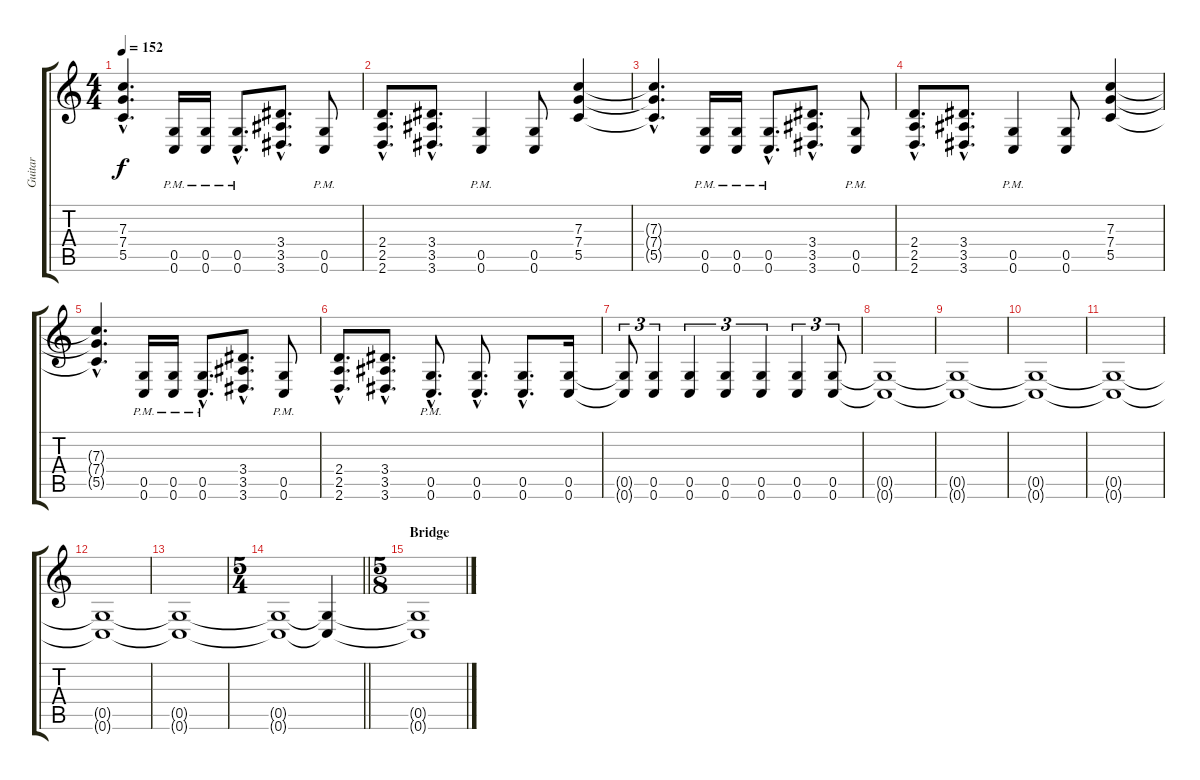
\track ("Guitar" "Guitar") {instrument distortionguitar}
\staff {score tabs}
\tuning (D4 A3 F3 C3 G2 C2) {hide}
\ts (4 4)
\tempo 152
\clef g2
\ks c
(7.3{hac t} 7.4{hac t} 5.5{hac t}).4{d dy f} (0.5{pm} 0.6).16 (0.5{pm} 0.6).16 (0.5{hac pm} 0.6{hac}).8{d} (3.4{hac} 3.5{hac} 3.6{hac}).8{d} (0.5{pm} 0.6).8 |
(2.4{hac} 2.5{hac} 2.6{hac}).8{d} (3.4{hac} 3.5{hac} 3.6{hac}).8{d} (0.5{pm} 0.6).4 (0.5 0.6).8 (7.3 7.4 5.5).4 |
(7.3{hac t} 7.4{hac t} 5.5{hac t}).4{d} (0.5{pm} 0.6).16 (0.5{pm} 0.6).16 (0.5{hac pm} 0.6{hac}).8{d} (3.4{hac} 3.5{hac} 3.6{hac}).8{d} (0.5{pm} 0.6).8 |
(2.4{hac} 2.5{hac} 2.6{hac}).8{d} (3.4{hac} 3.5{hac} 3.6{hac}).8{d} (0.5{pm} 0.6).4 (0.5 0.6).8 (7.3 7.4 5.5).4 |
(7.3{hac t} 7.4{hac t} 5.5{hac t}).4{d} (0.5{pm} 0.6).16 (0.5{pm} 0.6).16 (0.5{hac pm} 0.6{hac}).8{d} (3.4{hac} 3.5{hac} 3.6{hac}).8{d} (0.5{pm} 0.6).8 |
(2.4{hac} 2.5{hac} 2.6{hac}).8{d} (3.4{hac} 3.5{hac} 3.6{hac}).8{d} (0.5{hac pm} 0.6{hac}).8{d} (0.5{hac} 0.6{hac}).8{d} (0.5{hac} 0.6{hac}).8{d} (0.5 0.6).16 |
(0.5{t} 0.6{t}).8{tu (3 2)} (0.5 0.6).4{tu (3 2)} (0.5 0.6).4{tu (3 2)} (0.5 0.6).4{tu (3 2)} (0.5 0.6).4{tu (3 2)} (0.5 0.6).4{tu (3 2)} (0.5 0.6).8{tu (3 2)} |
(0.5{t} 0.6{t}).1 |
(0.5{t} 0.6{t}).1 |
(0.5{t} 0.6{t}).1 |
(0.5{t} 0.6{t}).1 |
(0.5{t} 0.6{t}).1 |
(0.5{t} 0.6{t}).1{volume 4} |
\ts (5 4)
\barLineRight lightlight
(0.5{t} 0.6{t}).1 (0.5{t} 0.6{t}).4 |
\ts (5 8)
\section ("" "Bridge")
(0.5{t} 0.6{t}).1
